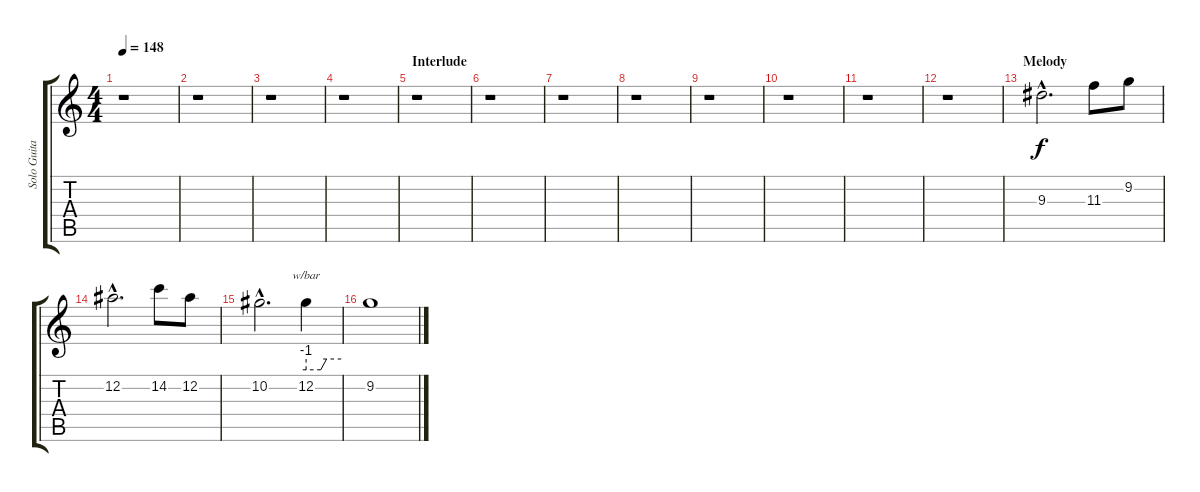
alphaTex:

\track ("Solo Guitar 2" "Solo Guita") {instrument distortionguitar}
\staff {score tabs}
\tuning (Eb4 Bb3 Gb3 Db3 Ab2 Eb2) {hide}
\ts (4 4)
\tempo 148
\clef g2
\ks c
r.1{dy f} |
r.1 |
r.1 |
r.1 |
\section ("" "Interlude")
r.1 |
r.1 |
r.1 |
r.1 |
r.1 |
r.1 |
r.1 |
r.1 |
\section ("" "Melody")
9.3{hac}.2{d} 11.3.8 9.2.8 |
12.2{hac}.2{d} 14.2.8 12.2.8 |
10.2{hac}.2{d} 12.2.4{tbe (custom default 0 -4 25 -4 35 0 60 0)} |
9.2.1
